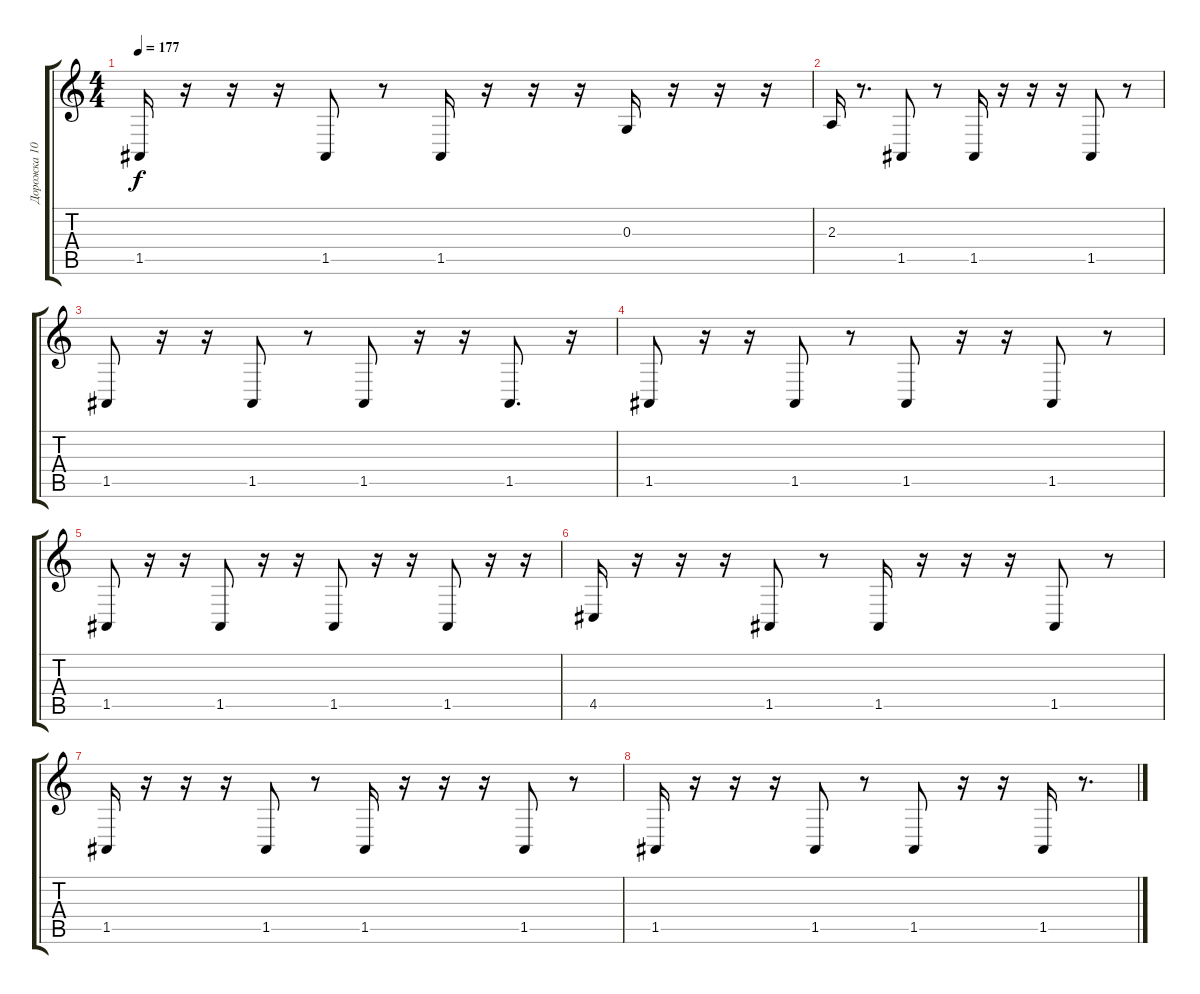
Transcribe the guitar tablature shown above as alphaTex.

\track ("Дорожка 10" "Дорожка 10") {instrument drawbarorgan}
\staff {score tabs}
\tuning (E4 B3 G3 D3 A2 E2) {hide}
\ts (4 4)
\tempo 177
\clef g2
\ks c
1.5.16{dy f} r.16 r.16 r.16 1.5.8 r.8 1.5.16 r.16 r.16 r.16 0.3.16 r.16 r.16 r.16 |
2.3.16 r.8{d} 1.5.8 r.8 1.5.16 r.16 r.16 r.16 1.5.8 r.8 |
1.5.8 r.16 r.16 1.5.8 r.8 1.5.8 r.16 r.16 1.5.8{d} r.16 |
1.5.8 r.16 r.16 1.5.8 r.8 1.5.8 r.16 r.16 1.5.8 r.8 |
1.5.8 r.16 r.16 1.5.8 r.16 r.16 1.5.8 r.16 r.16 1.5.8 r.16 r.16 |
4.5.16 r.16 r.16 r.16 1.5.8 r.8 1.5.16 r.16 r.16 r.16 1.5.8 r.8 |
1.5.16 r.16 r.16 r.16 1.5.8 r.8 1.5.16 r.16 r.16 r.16 1.5.8 r.8 |
1.5.16 r.16 r.16 r.16 1.5.8 r.8 1.5.8 r.16 r.16 1.5.16 r.8{d}
